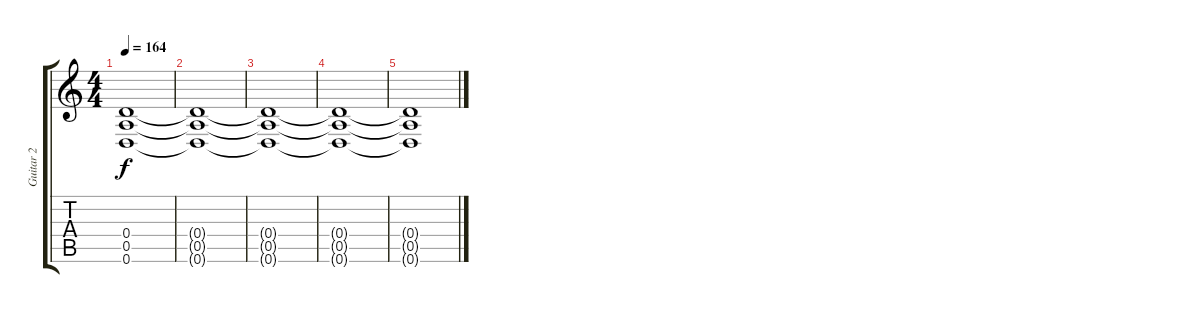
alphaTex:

\track ("Guitar 2" "Guitar 2") {instrument distortionguitar}
\staff {score tabs}
\tuning (E4 B3 G3 D3 A2 D2) {hide}
\ts (4 4)
\tempo 164
\clef g2
\ks c
(0.4{t} 0.5{t} 0.6{t}).1{dy f} |
(0.4{t} 0.5{t} 0.6{t}).1 |
(0.4{t} 0.5{t} 0.6{t}).1 |
(0.4{t} 0.5{t} 0.6{t}).1 |
(0.4{t} 0.5{t} 0.6{t}).1
